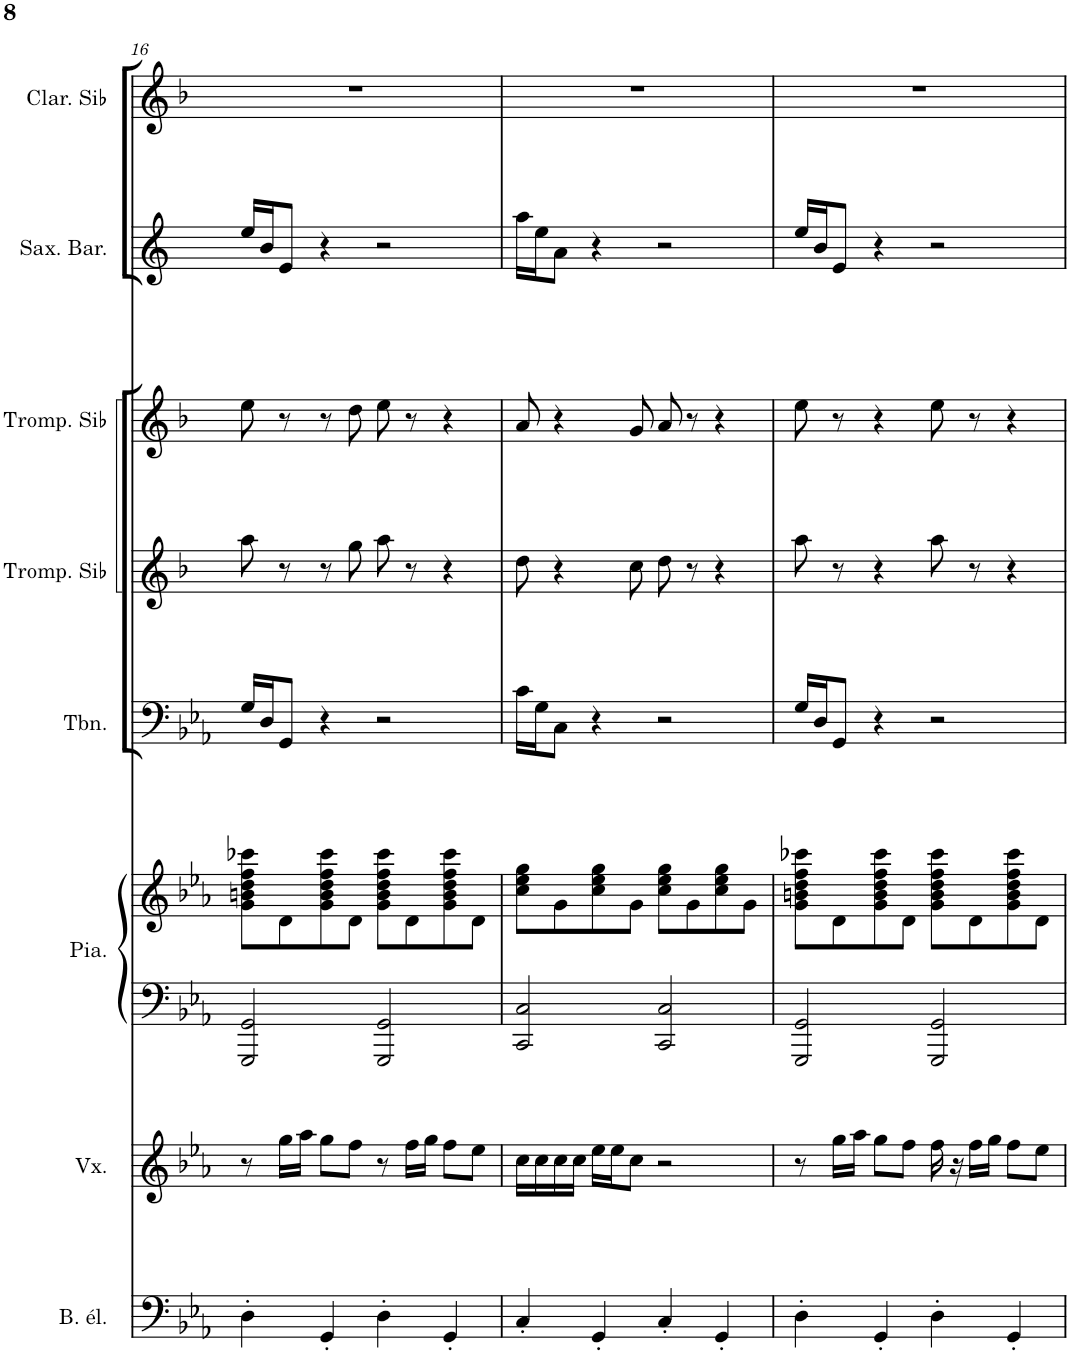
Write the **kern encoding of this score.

**kern	**kern	**kern	**kern	**kern	**kern	**kern	**kern	**kern
*part8	*part7	*part6	*part6	*part5	*part4	*part3	*part2	*part1
*staff9	*staff8	*staff7	*staff6	*staff5	*staff4	*staff3	*staff2	*staff1
*I"Basse électrique	*I"Voix	*I"Piano	*	*I"Trombone	*I"Trompette en Sib	*I"Trompette en Sib	*I"Saxophone Baryton	*I"Clarinette en Sib
*I'B. él.	*I'Vx.	*I'Pia.	*	*I'Tbn.	*I'Tromp. Sib	*I'Tromp. Sib	*I'Sax. Bar.	*I'Clar. Sib
!!LO:PB:g=z
*clefF4	*clefG2	*clefF4	*clefG2	*clefF4	*clefG2	*clefG2	*clefG2	*clefG2
*Trd7c12	*	*	*	*	*Trd1c2	*Trd1c2	*Trd12c21	*Trd1c2
*k[b-e-a-]	*k[b-e-a-]	*k[b-e-a-]	*k[b-e-a-]	*k[b-e-a-]	*k[b-]	*k[b-]	*k[]	*k[b-]
*M4/4	*M4/4	*M4/4	*M4/4	*M4/4	*M4/4	*M4/4	*M4/4	*M4/4
=16	=16	=16	=16	=16	=16	=16	=16	=16
4D'\	8r	2GGG/ 2GG/	8g\ 8bn\ 8dd\ 8ff\ 8ccc-X\L	16G/LL	8aa\	8ee\	16ee/LL	1r
.	.	.	.	16D/J	.	.	16b/J	.
.	16gg\LL	.	8d\	8GG/J	8r	8r	8e/J	.
.	16aa-\JJ	.	.	.	.	.	.	.
4GG'/	8gg\L	.	8g\ 8b\ 8dd\ 8ff\ 8ccc-\	4r	8r	8r	4r	.
.	8ff\J	.	8d\J	.	8gg\	8dd\	.	.
4D'\	8r	2GGG/ 2GG/	8g\ 8b\ 8dd\ 8ff\ 8ccc-\L	2r	8aa\	8ee\	2r	.
.	16ff\LL	.	8d\	.	8r	8r	.	.
.	16gg\JJ	.	.	.	.	.	.	.
4GG'/	8ff\L	.	8g\ 8b\ 8dd\ 8ff\ 8ccc-\	.	4r	4r	.	.
.	8ee-\J	.	8d\J	.	.	.	.	.
=17	=17	=17	=17	=17	=17	=17	=17	=17
4C'/	16cc\LL	2CC/ 2C/	8cc\ 8ee-\ 8gg\L	16c\LL	8dd\	8a/	16aa\LL	1r
.	16cc\	.	.	16G\J	.	.	16ee\J	.
.	16cc\	.	8g\	8C\J	4r	4r	8a\J	.
.	16cc\JJ	.	.	.	.	.	.	.
4GG'/	16ee-\LL	.	8cc\ 8ee-\ 8gg\	4r	.	.	4r	.
.	16ee-\J	.	.	.	.	.	.	.
.	8cc\J	.	8g\J	.	8cc\	8g/	.	.
4C'/	2r	2CC/ 2C/	8cc\ 8ee-\ 8gg\L	2r	8dd\	8a/	2r	.
.	.	.	8g\	.	8r	8r	.	.
4GG'/	.	.	8cc\ 8ee-\ 8gg\	.	4r	4r	.	.
.	.	.	8g\J	.	.	.	.	.
=18	=18	=18	=18	=18	=18	=18	=18	=18
4D'\	8r	2GGG/ 2GG/	8g\ 8bn\ 8dd\ 8ff\ 8ccc-X\L	16G/LL	8aa\	8ee\	16ee/LL	1r
.	.	.	.	16D/J	.	.	16b/J	.
.	16gg\LL	.	8d\	8GG/J	8r	8r	8e/J	.
.	16aa-\JJ	.	.	.	.	.	.	.
4GG'/	8gg\L	.	8g\ 8b\ 8dd\ 8ff\ 8ccc-\	4r	4r	4r	4r	.
.	8ff\J	.	8d\J	.	.	.	.	.
4D'\	16ff\	2GGG/ 2GG/	8g\ 8b\ 8dd\ 8ff\ 8ccc-\L	2r	8aa\	8ee\	2r	.
.	16r	.	.	.	.	.	.	.
.	16ff\LL	.	8d\	.	8r	8r	.	.
.	16gg\JJ	.	.	.	.	.	.	.
4GG'/	8ff\L	.	8g\ 8b\ 8dd\ 8ff\ 8ccc-\	.	4r	4r	.	.
.	8ee-\J	.	8d\J	.	.	.	.	.
=	=	=	=	=	=	=	=	=
*-	*-	*-	*-	*-	*-	*-	*-	*-
